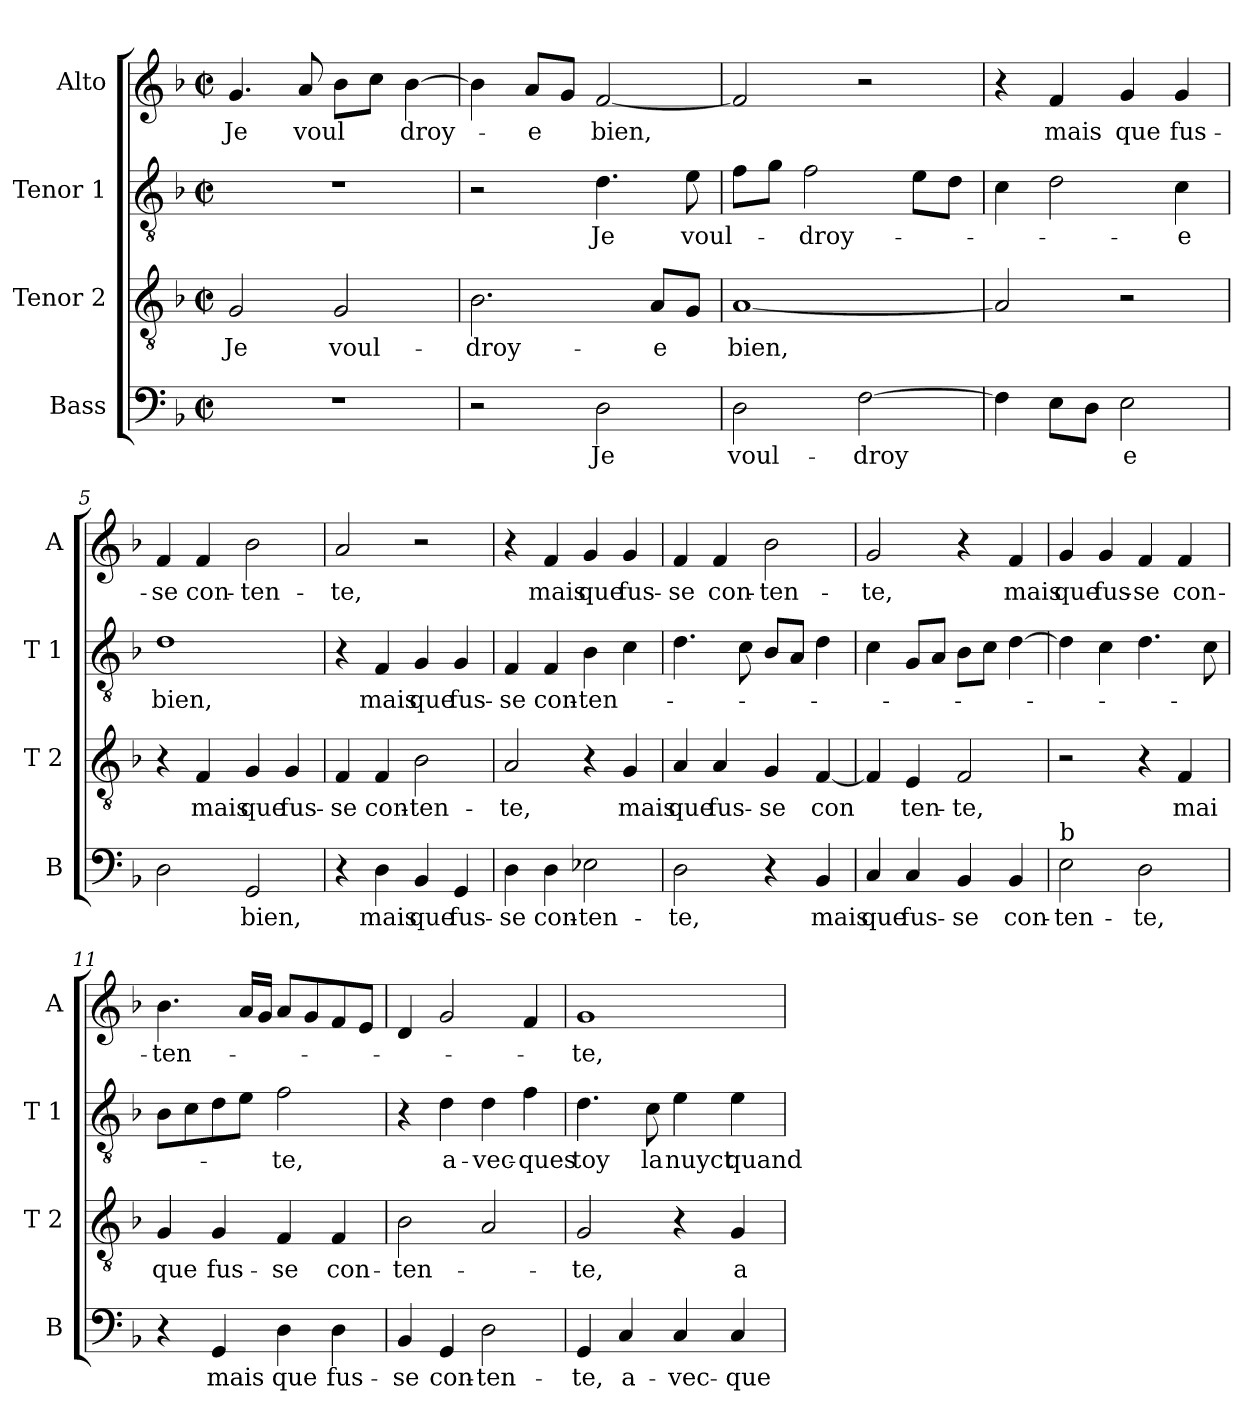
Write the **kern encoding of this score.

**kern	**text	**kern	**text	**kern	**text	**kern	**text
*part4	*part4	*part3	*part3	*part2	*part2	*part1	*part1
*staff4	*staff4	*staff3	*staff3	*staff2	*staff2	*staff1	*staff1
*I"Bass	*	*I"Tenor 2	*	*I"Tenor 1	*	*I"Alto	*
*I'B	*	*I'T 2	*	*I'T 1	*	*I'A	*
*clefF4	*	*clefGv2	*	*clefGv2	*	*clefG2	*
*k[b-]	*	*k[b-]	*	*k[b-]	*	*k[b-]	*
*F:	*	*F:	*	*F:	*	*F:	*
*M2/2	*	*M2/2	*	*M2/2	*	*M2/2	*
*met(c|)	*	*met(c|)	*	*met(c|)	*	*met(c|)	*
=1	=1	=1	=1	=1	=1	=1	=1
!	!	!	!LO:LY:b	!	!	!	!LO:LY:b
1r	.	2G/	Je	1r	.	4.g/	Je
!	!	!	!	!	!	!	!LO:LY:b
.	.	.	.	.	.	8a/	voul
!	!	!	!LO:LY:b	!	!	!	!
.	.	2G/	voul-	.	.	8b-\L	.
.	.	.	.	.	.	8cc\J	.
!	!	!	!	!	!	!	!LO:LY:b
.	.	.	.	.	.	[4b-\	droy-
=2	=2	=2	=2	=2	=2	=2	=2
!	!	!	!LO:LY:b	!	!	!	!
2r	.	2.B-\	-droy-	2r	.	4b-\]	.
!	!	!	!	!	!	!	!LO:LY:b
.	.	.	.	.	.	8a/L	-e
.	.	.	.	.	.	8g/J	.
!	!LO:LY:b	!	!	!	!LO:LY:b	!	!LO:LY:b
2D\	Je	.	.	4.d\	Je	[2f/	bien,
!	!	!	!LO:LY:b	!	!	!	!
.	.	8A/L	-e	.	.	.	.
!	!	!	!	!	!LO:LY:b	!	!
.	.	8G/J	.	8e\	voul-	.	.
=3	=3	=3	=3	=3	=3	=3	=3
!	!LO:LY:b	!	!LO:LY:b	!	!	!	!
2D\	voul-	[1A	bien,	8f\L	.	2f/]	.
.	.	.	.	8g\J	.	.	.
!	!	!	!	!	!LO:LY:b	!	!
.	.	.	.	2f\	-droy-	.	.
!	!LO:LY:b	!	!	!	!	!	!
[2F\	-droy	.	.	.	.	2r	.
.	.	.	.	8e\L	.	.	.
.	.	.	.	8d\J	.	.	.
=4	=4	=4	=4	=4	=4	=4	=4
4F\]	.	2A/]	.	4c\	.	4r	.
!	!	!	!	!	!	!	!LO:LY:b
8E\L	.	.	.	2d\	.	4f/	mais
8D\J	.	.	.	.	.	.	.
!	!LO:LY:b	!	!	!	!	!	!LO:LY:b
2E\	e	2r	.	.	.	4g/	que
!	!	!	!	!	!LO:LY:b	!	!LO:LY:b
.	.	.	.	4c\	-e	4g/	fus-
=5	=5	=5	=5	=5	=5	=5	=5
!	!	!	!	!	!LO:LY:b	!	!LO:LY:b
2D\	.	4r	.	1d	bien,	4f/	-se
!	!	!	!LO:LY:b	!	!	!	!LO:LY:b
.	.	4F/	mais	.	.	4f/	con-
!	!LO:LY:b	!	!LO:LY:b	!	!	!	!LO:LY:b
2GG/	bien,	4G/	que	.	.	2b-\	-ten-
!	!	!	!LO:LY:b	!	!	!	!
.	.	4G/	fus-	.	.	.	.
!!LO:LB:g=z
=6	=6	=6	=6	=6	=6	=6	=6
!	!	!	!LO:LY:b	!	!	!	!LO:LY:b
4r	.	4F/	-se	4r	.	2a/	-te,
!	!LO:LY:b	!	!LO:LY:b	!	!LO:LY:b	!	!
4D\	mais	4F/	con-	4F/	mais	.	.
!	!LO:LY:b	!	!LO:LY:b	!	!LO:LY:b	!	!
4BB-/	que	2B-\	-ten-	4G/	que	2r	.
!	!LO:LY:b	!	!	!	!LO:LY:b	!	!
4GG/	fus-	.	.	4G/	fus-	.	.
=7	=7	=7	=7	=7	=7	=7	=7
!	!LO:LY:b	!	!LO:LY:b	!	!LO:LY:b	!	!
4D\	-se	2A/	-te,	4F/	-se	4r	.
!	!LO:LY:b	!	!	!	!LO:LY:b	!	!LO:LY:b
4D\	con-	.	.	4F/	con-	4f/	mais
!	!LO:LY:b	!	!	!	!LO:LY:b	!	!LO:LY:b
2E-X\	-ten-	4r	.	4B-\	-ten-	4g/	que
!	!	!	!LO:LY:b	!	!	!	!LO:LY:b
.	.	4G/	mais	4c\	.	4g/	fus-
=8	=8	=8	=8	=8	=8	=8	=8
!	!LO:LY:b	!	!LO:LY:b	!	!	!	!LO:LY:b
2D\	-te,	4A/	que	4.d\	.	4f/	-se
!	!	!	!LO:LY:b	!	!	!	!LO:LY:b
.	.	4A/	fus-	.	.	4f/	con-
.	.	.	.	8c\	.	.	.
!	!	!	!LO:LY:b	!	!	!	!LO:LY:b
4r	.	4G/	-se	8B-/L	.	2b-\	-ten-
.	.	.	.	8A/J	.	.	.
!	!LO:LY:b	!	!LO:LY:b	!	!	!	!
4BB-/	mais	[4F/	con	4d\	.	.	.
=9	=9	=9	=9	=9	=9	=9	=9
!	!LO:LY:b	!	!	!	!	!	!LO:LY:b
4C/	que	4F/]	.	4c\	.	2g/	-te,
!	!LO:LY:b	!	!LO:LY:b	!	!	!	!
4C/	fus-	4E/	ten-	8G/L	.	.	.
.	.	.	.	8A/J	.	.	.
!	!LO:LY:b	!	!LO:LY:b	!	!	!	!
4BB-/	-se	2F/	-te,	8B-\L	.	4r	.
.	.	.	.	8c\J	.	.	.
!	!LO:LY:b	!	!	!	!	!	!LO:LY:b
4BB-/	con-	.	.	[4d\	.	4f/	mais
=10	=10	=10	=10	=10	=10	=10	=10
!LO:TX:a:t=b	!	!	!	!	!	!	!
!	!LO:LY:b	!	!	!	!	!	!LO:LY:b
2E\	-ten-	2r	.	4d\]	.	4g/	que
!	!	!	!	!	!	!	!LO:LY:b
.	.	.	.	4c\	.	4g/	fus-
!	!LO:LY:b	!	!	!	!	!	!LO:LY:b
2D\	-te,	4r	.	4.d\	.	4f/	-se
!	!	!	!LO:LY:b	!	!	!	!LO:LY:b
.	.	4F/	mai	.	.	4f/	con-
.	.	.	.	8c\	.	.	.
=11	=11	=11	=11	=11	=11	=11	=11
!	!	!	!LO:LY:b	!	!	!	!LO:LY:b
4r	.	4G/	que	8B-\L	.	4.b-\	-ten-
.	.	.	.	8c\	.	.	.
!	!LO:LY:b	!	!LO:LY:b	!	!	!	!
4GG/	mais	4G/	fus-	8d\	.	.	.
.	.	.	.	8e\J	.	16a/LL	.
.	.	.	.	.	.	16g/JJ	.
!	!LO:LY:b	!	!LO:LY:b	!	!LO:LY:b	!	!
4D\	que	4F/	-se	2f\	-te,	8a/L	.
.	.	.	.	.	.	8g/	.
!	!LO:LY:b	!	!LO:LY:b	!	!	!	!
4D\	fus-	4F/	con-	.	.	8f/	.
.	.	.	.	.	.	8e/J	.
!!LO:PB:g=z
=12	=12	=12	=12	=12	=12	=12	=12
!	!LO:LY:b	!	!LO:LY:b	!	!	!	!
4BB-/	-se	2B-\	-ten-	4r	.	4d/	.
!	!LO:LY:b	!	!	!	!LO:LY:b	!	!
4GG/	con-	.	.	4d\	a-	2g/	.
!	!LO:LY:b	!	!	!	!LO:LY:b	!	!
2D\	-ten-	2A/	.	4d\	-vec-	.	.
!	!	!	!	!	!LO:LY:b	!	!
.	.	.	.	4f\	-ques	4f/	.
=13	=13	=13	=13	=13	=13	=13	=13
!	!LO:LY:b	!	!LO:LY:b	!	!LO:LY:b	!	!LO:LY:b
4GG/	-te,	2G/	-te,	4.d\	toy	1g	-te,
!	!LO:LY:b	!	!	!	!	!	!
4C/	a-	.	.	.	.	.	.
!	!	!	!	!	!LO:LY:b	!	!
.	.	.	.	8c\	la	.	.
!	!LO:LY:b	!	!	!	!LO:LY:b	!	!
4C/	-vec-	4r	.	4e\	nuyct	.	.
!	!LO:LY:b	!	!LO:LY:b	!	!LO:LY:b	!	!
4C/	-que	4G/	a-	4e\	quand	.	.
=	=	=	=	=	=	=	=
*-	*-	*-	*-	*-	*-	*-	*-
